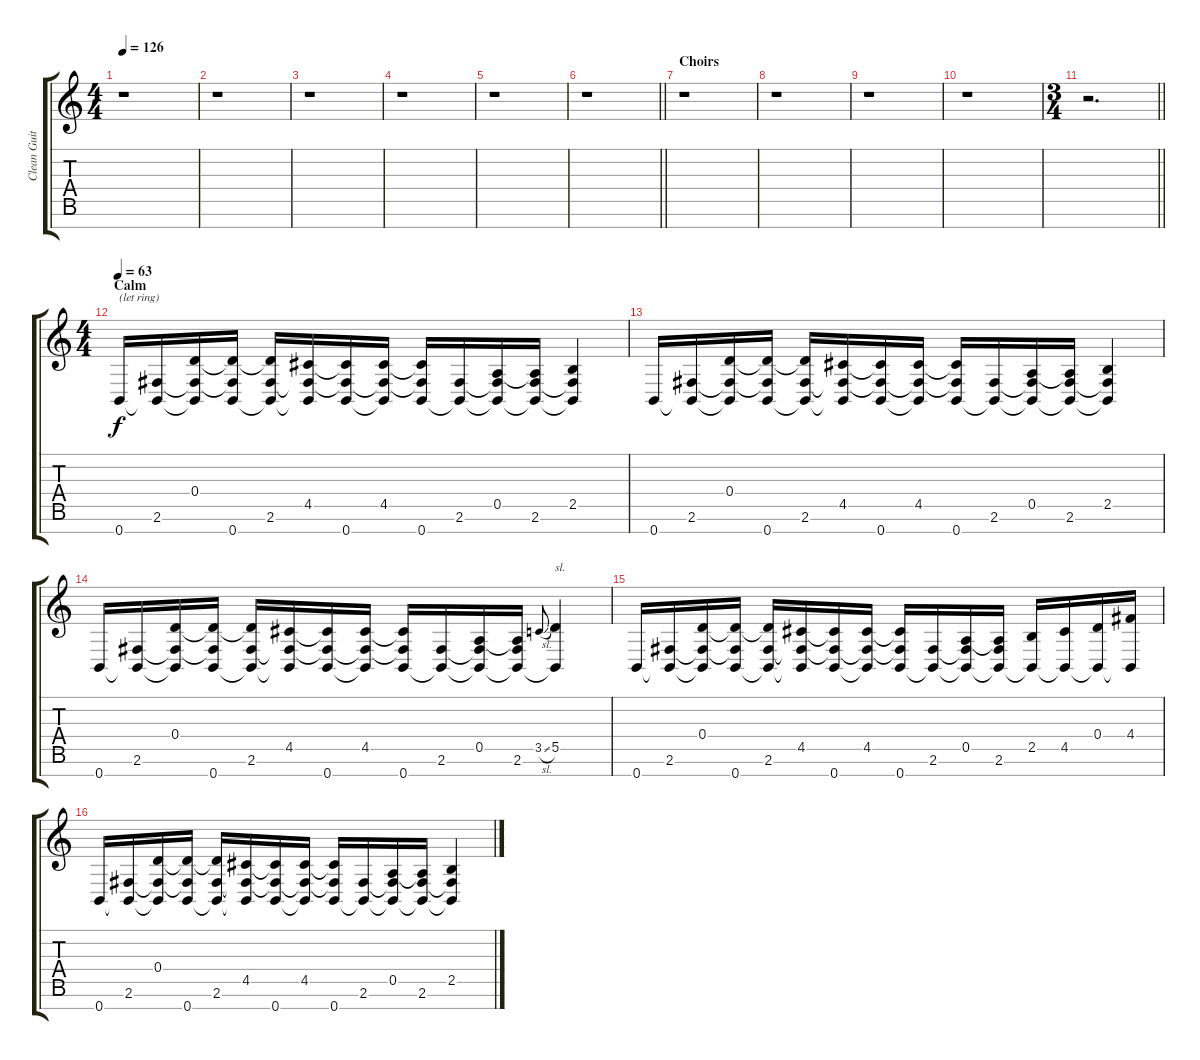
\track ("Clean Guitar" "Clean Guit") {instrument electricguitarclean}
\staff {score tabs}
\tuning (E4 B3 G3 D3 A2 E2 B1) {hide}
\ts (4 4)
\tempo 126
\clef g2
\ks c
r.1{dy f} |
r.1 |
r.1 |
r.1 |
r.1 |
\barLineRight lightlight
r.1 |
\section ("" "Choirs")
r.1 |
r.1 |
r.1 |
r.1 |
\ts (3 4)
\barLineRight lightlight
r.2{d} |
\ts (4 4)
\section ("" "Calm")
\tempo 63
0.7.16{txt "(let ring)"} (2.6 0.7{t}).16 (0.4 2.6{t} 0.7{t}).16 (0.4{t} 2.6{t} 0.7).16 (0.4{t} 2.6 0.7{t}).16 (4.5 2.6{t} 0.7{t}).16 (4.5{t} 2.6{t} 0.7).16 (4.5 2.6{t} 0.7{t}).16 (4.5{t} 2.6{t} 0.7).16 (2.6 0.7{t}).16 (0.5 2.6{t} 0.7{t}).16 (0.5{t} 2.6 0.7{t}).16 (2.5 2.6{t} 0.7{t}).4 |
0.7.16 (2.6 0.7{t}).16 (0.4 2.6{t} 0.7{t}).16 (0.4{t} 2.6{t} 0.7).16 (0.4{t} 2.6 0.7{t}).16 (4.5 2.6{t} 0.7{t}).16 (4.5{t} 2.6{t} 0.7).16 (4.5 2.6{t} 0.7{t}).16 (4.5{t} 2.6{t} 0.7).16 (2.6 0.7{t}).16 (0.5 2.6{t} 0.7{t}).16 (0.5{t} 2.6 0.7{t}).16 (2.5 2.6{t} 0.7{t}).4 |
0.7.16 (2.6 0.7{t}).16 (0.4 2.6{t} 0.7{t}).16 (0.4{t} 2.6{t} 0.7).16 (0.4{t} 2.6 0.7{t}).16 (4.5 2.6{t} 0.7{t}).16 (4.5{t} 2.6{t} 0.7).16 (4.5 2.6{t} 0.7{t}).16 (4.5{t} 2.6{t} 0.7).16 (2.6 0.7{t}).16 (0.5 2.6{t} 0.7{t}).16 (0.5{t} 2.6 0.7{t}).16 3.5{sl}.8{gr onbeat} (5.5 0.7{t}).4{txt "sl."} |
0.7.16 (2.6 0.7{t}).16 (0.4 2.6{t} 0.7{t}).16 (0.4{t} 2.6{t} 0.7).16 (0.4{t} 2.6 0.7{t}).16 (4.5 2.6{t} 0.7{t}).16 (4.5{t} 2.6{t} 0.7).16 (4.5 2.6{t} 0.7{t}).16 (4.5{t} 2.6{t} 0.7).16 (2.6 0.7{t}).16 (0.5 2.6{t} 0.7{t}).16 (0.5{t} 2.6 0.7{t}).16 (2.5 0.7{t}).16 (4.5 0.7{t}).16 (0.4 0.7{t}).16 (4.4 0.7{t}).16 |
0.7.16 (2.6 0.7{t}).16 (0.4 2.6{t} 0.7{t}).16 (0.4{t} 2.6{t} 0.7).16 (0.4{t} 2.6 0.7{t}).16 (4.5 2.6{t} 0.7{t}).16 (4.5{t} 2.6{t} 0.7).16 (4.5 2.6{t} 0.7{t}).16 (4.5{t} 2.6{t} 0.7).16 (2.6 0.7{t}).16 (0.5 2.6{t} 0.7{t}).16 (0.5{t} 2.6 0.7{t}).16 (2.5 2.6{t} 0.7{t}).4
